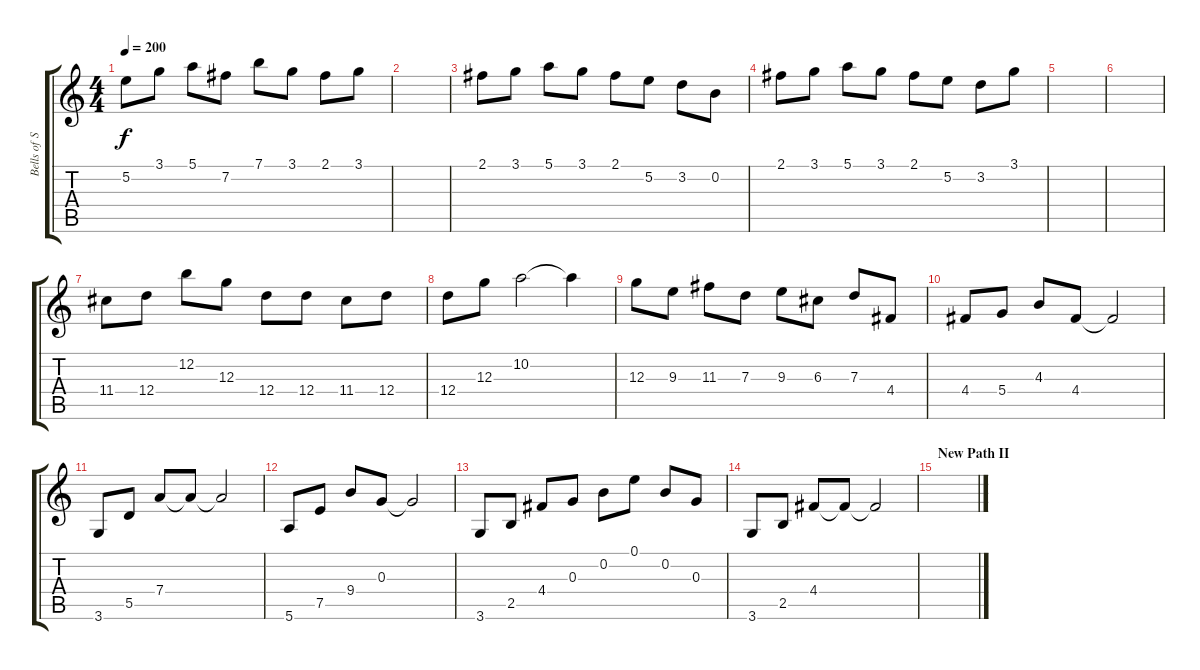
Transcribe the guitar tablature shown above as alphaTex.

\track ("Bells of Sorrow" "Bells of S") {instrument overdrivenguitar}
\staff {score tabs}
\tuning (E4 B3 G3 D3 A2 E2) {hide}
\ts (4 4)
\tempo 200
\clef g2
\ks c
5.2.8{dy f} 3.1.8 5.1.8 7.2.8 7.1.8 3.1.8 2.1.8 3.1.8 |
|
2.1.8 3.1.8 5.1.8 3.1.8 2.1.8 5.2.8 3.2.8 0.2.8 |
2.1.8 3.1.8 5.1.8 3.1.8 2.1.8 5.2.8 3.2.8 3.1.8 |
|
|
11.4.8 12.4.8 12.2.8 12.3.8 12.4.8 12.4.8 11.4.8 12.4.8 |
12.4.8 12.3.8 10.2.2 10.2{t}.4 |
12.3.8 9.3.8 11.3.8 7.3.8 9.3.8 6.3.8 7.3.8 4.4.8 |
4.4.8 5.4.8 4.3.8 4.4.8 4.4{t}.2 |
3.6.8 5.5.8 7.4.8 7.4{t}.8 7.4{t}.2 |
5.6.8 7.5.8 9.4.8 0.3.8 0.3{t}.2 |
3.6.8{volume 12} 2.5.8 4.4.8 0.3.8 0.2.8 0.1.8 0.2.8 0.3.8 |
3.6.8 2.5.8 4.4.8 4.4{t}.8 4.4{t}.2 |
\section ("" "New Path II")
